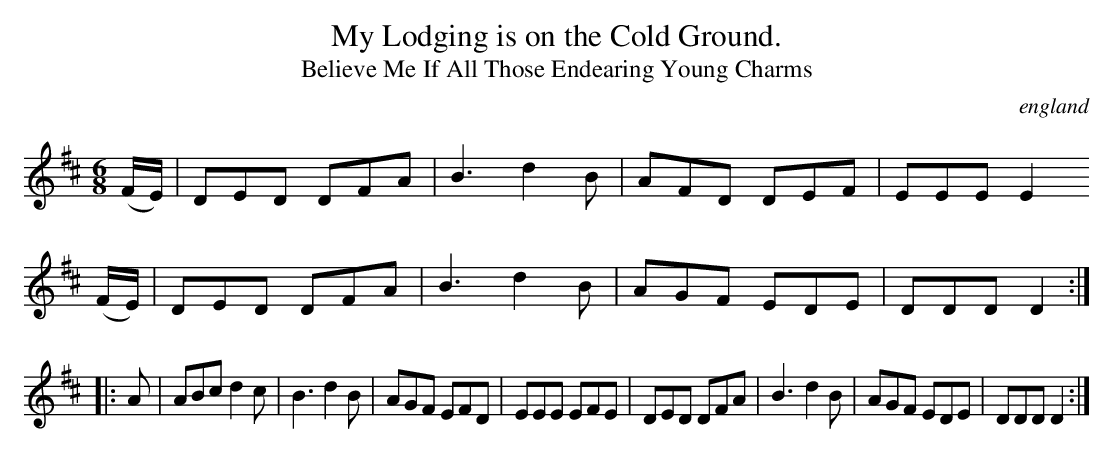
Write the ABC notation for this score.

X:1
T:My Lodging is on the Cold Ground.
T:Believe Me If All Those Endearing Young Charms
O:england
M:6/8
L:1/8
K:D
(F/E/)|DED DFA|B3 d2B|AFD DEF|EEE E2
(F/E/)|DED DFA|B3 d2B|AGF EDE|DDD D2::
A    |ABc d2c|B3 d2B|AGF EFD|EEE EFE|\
DED DFA|B3 d2B|AGF EDE|DDD D2:|
